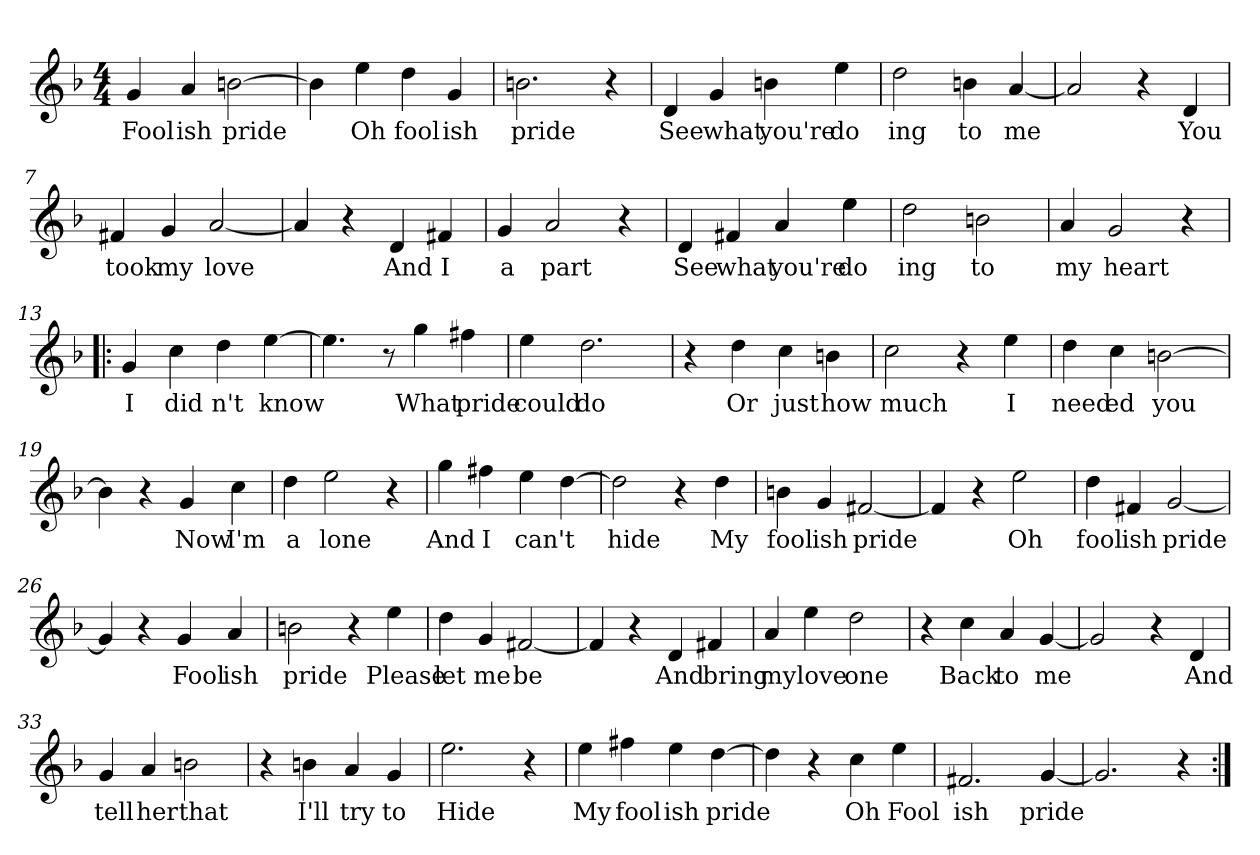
**kern	**text
*part1	*part1
*staff1	*staff1
*clefG2	*
*k[b-]	*
*F:	*
*M4/4	*
=1	=1
!	!LO:LY:b
4g/	Fool
!	!LO:LY:b
4a/	ish
!	!LO:LY:b
[2bn\	pride
=2	=2
4b\]	.
!	!LO:LY:b
4ee\	Oh
!	!LO:LY:b
4dd\	fool
!	!LO:LY:b
4g/	ish
=3	=3
!	!LO:LY:b
2.bn\	pride
4r	.
=4	=4
!	!LO:LY:b
4d/	See
!	!LO:LY:b
4g/	what
!	!LO:LY:b
4bn\	you're
!	!LO:LY:b
4ee\	do
=5	=5
!	!LO:LY:b
2dd\	ing
!	!LO:LY:b
4bn\	to
!	!LO:LY:b
[4a/	me
=6	=6
2a/]	.
4r	.
!	!LO:LY:b
4d/	You
!!LO:LB:g=z
=7	=7
!	!LO:LY:b
4f#X/	took
!	!LO:LY:b
4g/	my
!	!LO:LY:b
[2a/	love
=8	=8
4a/]	.
4r	.
!	!LO:LY:b
4d/	And
!	!LO:LY:b
4f#X/	I
=9	=9
!	!LO:LY:b
4g/	a
!	!LO:LY:b
2a/	part
4r	.
=10	=10
!	!LO:LY:b
4d/	See
!	!LO:LY:b
4f#X/	what
!	!LO:LY:b
4a/	you're
!	!LO:LY:b
4ee\	do
=11	=11
!	!LO:LY:b
2dd\	ing
!	!LO:LY:b
2bn\	to
=12	=12
!	!LO:LY:b
4a/	my
!	!LO:LY:b
2g/	heart
4r	.
!!LO:LB:g=z
=13!|:	=13!|:
!	!LO:LY:b
4g/	I
!	!LO:LY:b
4cc\	did
!	!LO:LY:b
4dd\	n't
!	!LO:LY:b
[4ee\	know
=14	=14
4.ee\]	.
8r	.
!	!LO:LY:b
4gg\	What
!	!LO:LY:b
4ff#X\	pride
=15	=15
!	!LO:LY:b
4ee\	could
!	!LO:LY:b
2.dd\	do
=16	=16
4r	.
!	!LO:LY:b
4dd\	Or
!	!LO:LY:b
4cc\	just
!	!LO:LY:b
4bn\	how
=17	=17
!	!LO:LY:b
2cc\	much
4r	.
!	!LO:LY:b
4ee\	I
=18	=18
!	!LO:LY:b
4dd\	need
!	!LO:LY:b
4cc\	ed
!	!LO:LY:b
[2bn\	you
!!LO:LB:g=z
=19	=19
4b\]	.
4r	.
!	!LO:LY:b
4g/	Now
!	!LO:LY:b
4cc\	I'm
=20	=20
!	!LO:LY:b
4dd\	a
!	!LO:LY:b
2ee\	lone
4r	.
=21	=21
!	!LO:LY:b
4gg\	And
!	!LO:LY:b
4ff#X\	I
!	!LO:LY:b
4ee\	can't
[4dd\	.
=22	=22
!	!LO:LY:b
2dd\]	hide
4r	.
!	!LO:LY:b
4dd\	My
=23	=23
!	!LO:LY:b
4bn\	fool
!	!LO:LY:b
4g/	ish
!	!LO:LY:b
[2f#X/	pride
=24	=24
4f#/]	.
4r	.
!	!LO:LY:b
2ee\	Oh
!!LO:LB:g=z
=25	=25
!	!LO:LY:b
4dd\	fool
!	!LO:LY:b
4f#X/	ish
!	!LO:LY:b
[2g/	pride
=26	=26
4g/]	.
4r	.
!	!LO:LY:b
4g/	Fool
!	!LO:LY:b
4a/	ish
=27	=27
!	!LO:LY:b
2bn\	pride
4r	.
!	!LO:LY:b
4ee\	Please
=28	=28
!	!LO:LY:b
4dd\	let
!	!LO:LY:b
4g/	me
!	!LO:LY:b
[2f#X/	be
=29	=29
4f#/]	.
4r	.
!	!LO:LY:b
4d/	And
!	!LO:LY:b
4f#X/	bring
=30	=30
!	!LO:LY:b
4a/	my
!	!LO:LY:b
4ee\	love
!	!LO:LY:b
2dd\	one
!!LO:LB:g=z
=31	=31
4r	.
!	!LO:LY:b
4cc\	Back
!	!LO:LY:b
4a/	to
!	!LO:LY:b
[4g/	me
=32	=32
2g/]	.
4r	.
!	!LO:LY:b
4d/	And
=33	=33
!	!LO:LY:b
4g/	tell
!	!LO:LY:b
4a/	her
!	!LO:LY:b
2bn\	that
=34	=34
4r	.
!	!LO:LY:b
4bn\	I'll
!	!LO:LY:b
4a/	try
!	!LO:LY:b
4g/	to
=35	=35
!	!LO:LY:b
2.ee\	Hide
4r	.
=36	=36
!	!LO:LY:b
4ee\	My
!	!LO:LY:b
4ff#X\	fool
!	!LO:LY:b
4ee\	ish
!	!LO:LY:b
[4dd\	pride
!!LO:LB:g=z
=37	=37
4dd\]	.
4r	.
!	!LO:LY:b
4cc\	Oh
!	!LO:LY:b
4ee\	Fool
=38	=38
!	!LO:LY:b
2.f#X/	ish
!	!LO:LY:b
[4g/	pride
=39	=39
2.g/]	.
4r	.
=:|!	=:|!
*-	*-
